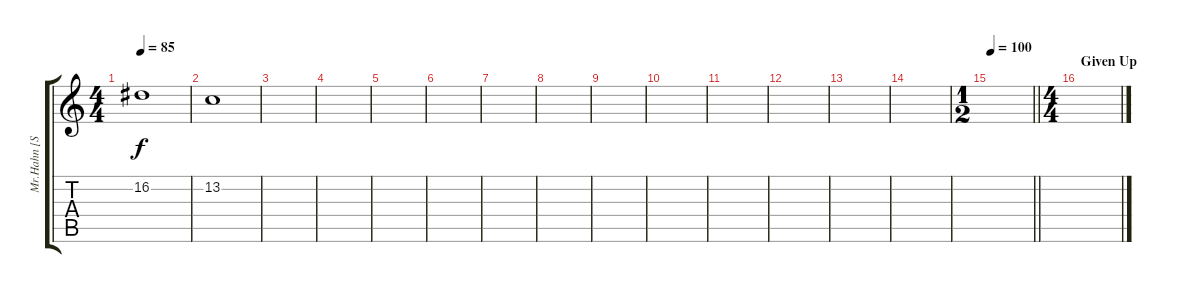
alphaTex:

\track ("Mr.Hahn [Sampler1]" "Mr.Hahn [S") {instrument fx3crystal}
\staff {score tabs}
\tuning (E4 B3 G3 D3 A2 D2) {hide}
\ts (4 4)
\tempo 85
\clef g2
\ks c
16.2.1{dy f} |
13.2.1 |
|
|
|
|
|
|
|
|
|
|
|
|
\ts (1 2)
\tempo 100
\barLineRight lightlight
|
\ts (4 4)
\section ("" "Given Up")
